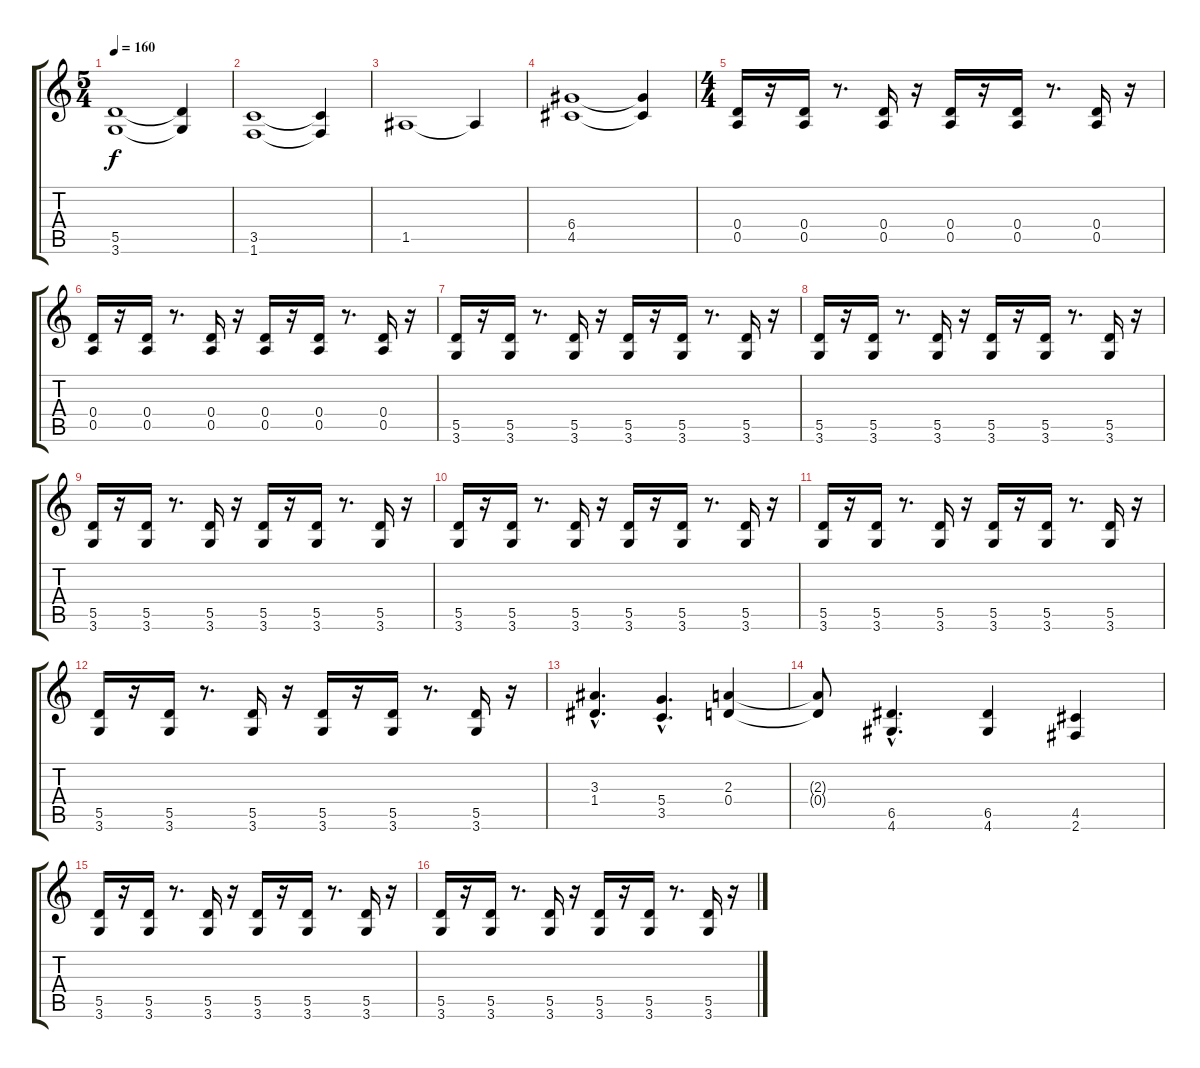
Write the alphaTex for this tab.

\track "" {instrument overdrivenguitar}
\staff {score tabs}
\tuning (E4 B3 G3 D3 A2 E2) {hide}
\ts (5 4)
\tempo 160
\clef g2
\ks c
(5.5 3.6).1{dy f} (5.5{t} 3.6{t}).4 |
(3.5 1.6).1 (3.5{t} 1.6{t}).4 |
1.5.1 1.5{t}.4 |
(6.4 4.5).1 (6.4{t} 4.5{t}).4 |
\ts (4 4)
(0.4 0.5).16 r.16 (0.4 0.5).16 r.8{d} (0.4 0.5).16 r.16 (0.4 0.5).16 r.16 (0.4 0.5).16 r.8{d} (0.4 0.5).16 r.16 |
(0.4 0.5).16 r.16 (0.4 0.5).16 r.8{d} (0.4 0.5).16 r.16 (0.4 0.5).16 r.16 (0.4 0.5).16 r.8{d} (0.4 0.5).16 r.16 |
(5.5 3.6).16 r.16 (5.5 3.6).16 r.8{d} (5.5 3.6).16 r.16 (5.5 3.6).16 r.16 (5.5 3.6).16 r.8{d} (5.5 3.6).16 r.16 |
(5.5 3.6).16 r.16 (5.5 3.6).16 r.8{d} (5.5 3.6).16 r.16 (5.5 3.6).16 r.16 (5.5 3.6).16 r.8{d} (5.5 3.6).16 r.16 |
(5.5 3.6).16 r.16 (5.5 3.6).16 r.8{d} (5.5 3.6).16 r.16 (5.5 3.6).16 r.16 (5.5 3.6).16 r.8{d} (5.5 3.6).16 r.16 |
(5.5 3.6).16 r.16 (5.5 3.6).16 r.8{d} (5.5 3.6).16 r.16 (5.5 3.6).16 r.16 (5.5 3.6).16 r.8{d} (5.5 3.6).16 r.16 |
(5.5 3.6).16 r.16 (5.5 3.6).16 r.8{d} (5.5 3.6).16 r.16 (5.5 3.6).16 r.16 (5.5 3.6).16 r.8{d} (5.5 3.6).16 r.16 |
(5.5 3.6).16 r.16 (5.5 3.6).16 r.8{d} (5.5 3.6).16 r.16 (5.5 3.6).16 r.16 (5.5 3.6).16 r.8{d} (5.5 3.6).16 r.16 |
(3.3{hac} 1.4{hac}).4{d} (5.4{hac} 3.5{hac}).4{d} (2.3 0.4).4 |
(2.3{t} 0.4{t}).8 (6.5{hac} 4.6{hac}).4{d} (6.5 4.6).4 (4.5 2.6).4 |
(5.5 3.6).16 r.16 (5.5 3.6).16 r.8{d} (5.5 3.6).16 r.16 (5.5 3.6).16 r.16 (5.5 3.6).16 r.8{d} (5.5 3.6).16 r.16 |
(5.5 3.6).16 r.16 (5.5 3.6).16 r.8{d} (5.5 3.6).16 r.16 (5.5 3.6).16 r.16 (5.5 3.6).16 r.8{d} (5.5 3.6).16 r.16
